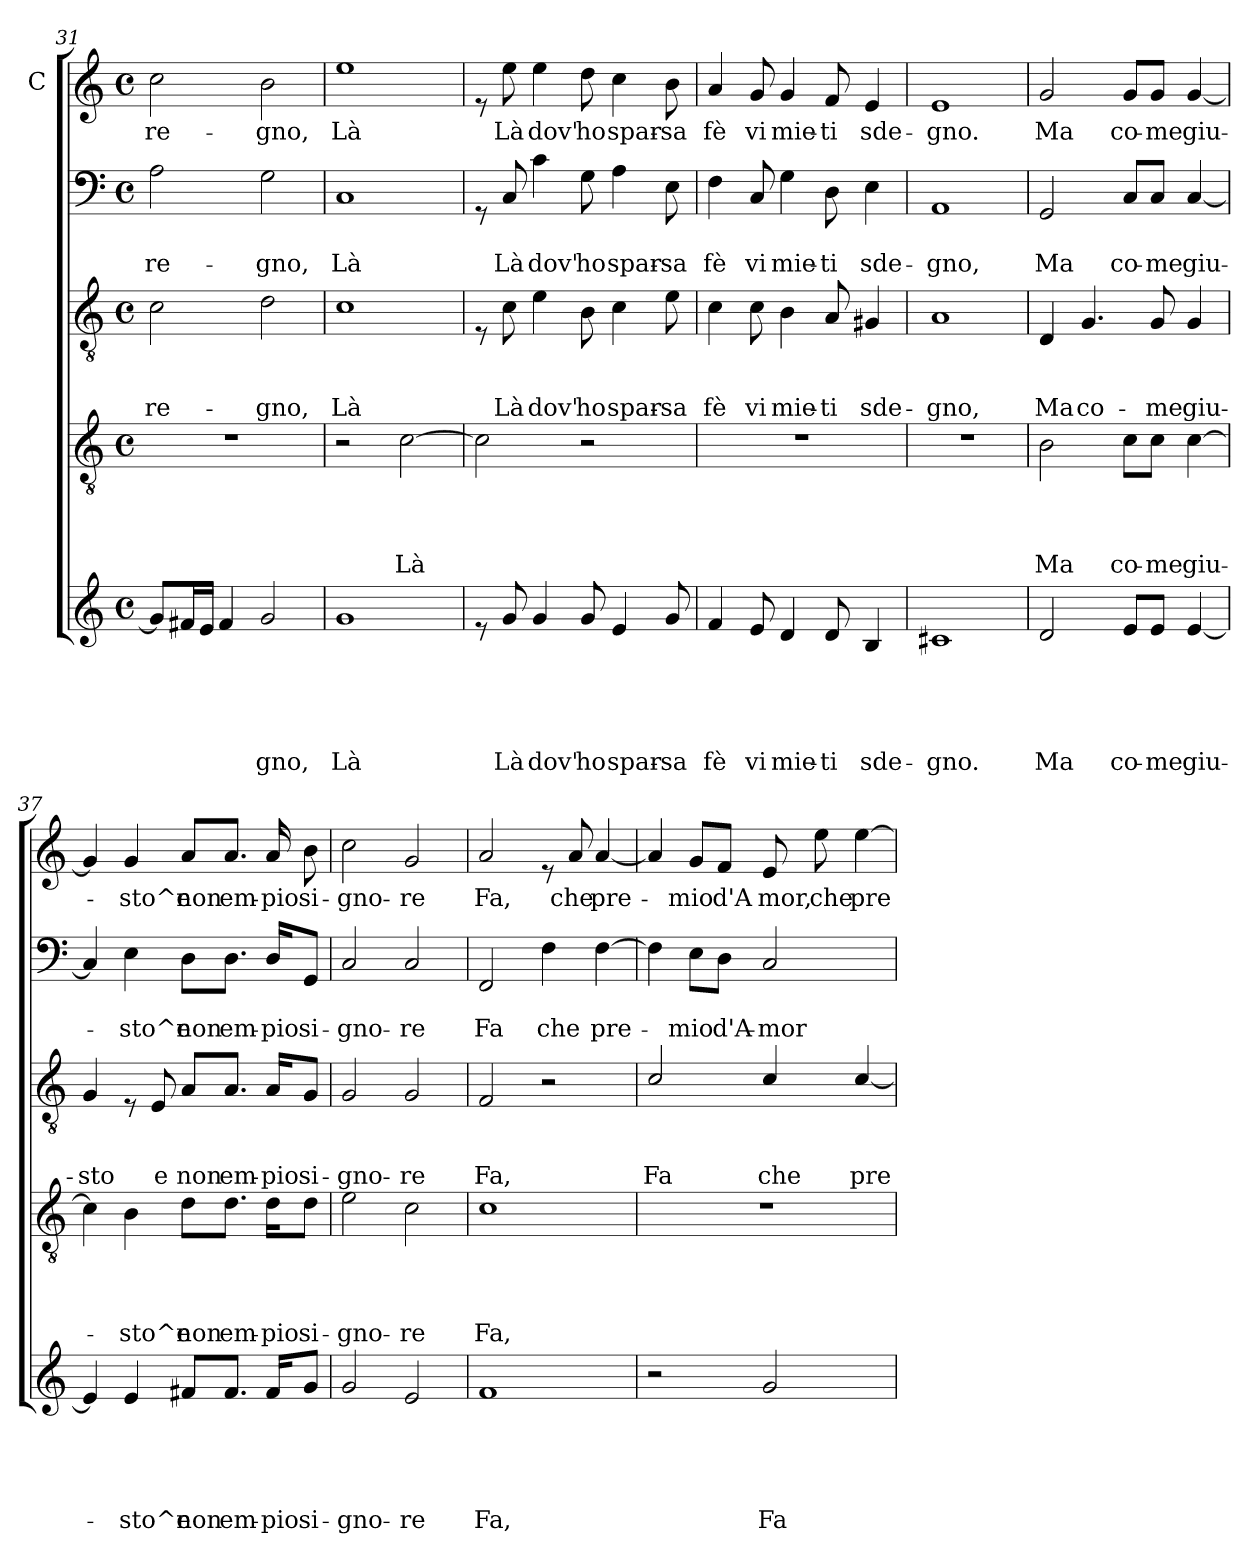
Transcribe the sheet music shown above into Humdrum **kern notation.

**kern	**text	**text	**text	**text	**text	**kern	**text	**text	**text	**text	**kern	**text	**text	**text	**kern	**text	**text	**kern	**text
*part5	*part5	*part5	*part5	*part5	*part5	*part4	*part4	*part4	*part4	*part4	*part3	*part3	*part3	*part3	*part2	*part2	*part2	*part1	*part1
*staff5	*staff5	*staff5	*staff5	*staff5	*staff5	*staff4	*staff4	*staff4	*staff4	*staff4	*staff3	*staff3	*staff3	*staff3	*staff2	*staff2	*staff2	*staff1	*staff1
*	*	*	*	*	*	*	*	*	*	*	*	*	*	*	*	*	*	*I"C	*
*clefG2	*	*	*	*	*	*clefGv2	*	*	*	*	*clefGv2	*	*	*	*clefF4	*	*	*clefG2	*
*k[]	*	*	*	*	*	*k[]	*	*	*	*	*k[]	*	*	*	*k[]	*	*	*k[]	*
*C:	*	*	*	*	*	*C:	*	*	*	*	*C:	*	*	*	*C:	*	*	*C:	*
*M4/4	*	*	*	*	*	*M4/4	*	*	*	*	*M4/4	*	*	*	*M4/4	*	*	*M4/4	*
*met(c)	*	*	*	*	*	*met(c)	*	*	*	*	*met(c)	*	*	*	*met(c)	*	*	*met(c)	*
=31	=31	=31	=31	=31	=31	=31	=31	=31	=31	=31	=31	=31	=31	=31	=31	=31	=31	=31	=31
!	!	!	!	!	!	!	!	!	!	!	!	!	!	!LO:LY:b	!	!	!LO:LY:b	!	!LO:LY:b
8g/L]	.	.	.	.	.	1r	.	.	.	.	2c\	.	.	re-	2A\	.	re-	2cc\	re-
16f#X/L	.	.	.	.	.	.	.	.	.	.	.	.	.	.	.	.	.	.	.
16e/JJ	.	.	.	.	.	.	.	.	.	.	.	.	.	.	.	.	.	.	.
4f#/	.	.	.	.	.	.	.	.	.	.	.	.	.	.	.	.	.	.	.
!	!	!	!	!	!LO:LY:b	!	!	!	!	!	!	!	!	!LO:LY:b	!	!	!LO:LY:b	!	!LO:LY:b
2g/	.	.	.	.	-gno,	.	.	.	.	.	2d\	.	.	-gno,	2G\	.	-gno,	2b\	-gno,
!!LO:PB:g=z
=32	=32	=32	=32	=32	=32	=32	=32	=32	=32	=32	=32	=32	=32	=32	=32	=32	=32	=32	=32
!	!	!	!	!	!LO:LY:b	!	!	!	!	!	!	!	!	!LO:LY:b	!	!	!LO:LY:b	!	!LO:LY:b
1g	.	.	.	.	Là	2r	.	.	.	.	1c	.	.	Là	1C	.	Là	1ee	Là
!	!	!	!	!	!	!	!	!	!	!LO:LY:b	!	!	!	!	!	!	!	!	!
.	.	.	.	.	.	[>2c\	.	.	.	Là	.	.	.	.	.	.	.	.	.
=33	=33	=33	=33	=33	=33	=33	=33	=33	=33	=33	=33	=33	=33	=33	=33	=33	=33	=33	=33
8re	.	.	.	.	.	2c\]	.	.	.	.	8rE	.	.	.	8rGG	.	.	8re	.
!	!	!	!	!	!LO:LY:b	!	!	!	!	!	!	!	!	!LO:LY:b	!	!	!LO:LY:b	!	!LO:LY:b
8g/	.	.	.	.	Là	.	.	.	.	.	8c\	.	.	Là	8C/	.	Là	8ee\	Là
!	!	!	!	!	!LO:LY:b	!	!	!	!	!	!	!	!	!LO:LY:b	!	!	!LO:LY:b	!	!LO:LY:b
4g/	.	.	.	.	dov'	.	.	.	.	.	4e\	.	.	dov'	4c\	.	dov'	4ee\	dov'
!	!	!	!	!	!LO:LY:b	!	!	!	!	!	!	!	!	!LO:LY:b	!	!	!LO:LY:b	!	!LO:LY:b
8g/	.	.	.	.	ho	2r	.	.	.	.	8B\	.	.	ho	8G\	.	ho	8dd\	ho
!	!	!	!	!	!LO:LY:b	!	!	!	!	!	!	!	!	!LO:LY:b	!	!	!LO:LY:b	!	!LO:LY:b
4e/	.	.	.	.	spar-	.	.	.	.	.	4c\	.	.	spar-	4A\	.	spar-	4cc\	spar-
!	!	!	!	!	!LO:LY:b	!	!	!	!	!	!	!	!	!LO:LY:b	!	!	!LO:LY:b	!	!LO:LY:b
8g/	.	.	.	.	-sa	.	.	.	.	.	8e\	.	.	-sa	8E\	.	-sa	8b\	-sa
=34	=34	=34	=34	=34	=34	=34	=34	=34	=34	=34	=34	=34	=34	=34	=34	=34	=34	=34	=34
!	!	!	!	!	!LO:LY:b	!	!	!	!	!	!	!	!	!LO:LY:b	!	!	!LO:LY:b	!	!LO:LY:b
4f/	.	.	.	.	fè	1r	.	.	.	.	4c\	.	.	fè	4F\	.	fè	4a/	fè
!	!	!	!	!	!LO:LY:b	!	!	!	!	!	!	!	!	!LO:LY:b	!	!	!LO:LY:b	!	!LO:LY:b
8e/	.	.	.	.	vi	.	.	.	.	.	8c\	.	.	vi	8C/	.	vi	8g/	vi
!	!	!	!	!	!LO:LY:b	!	!	!	!	!	!	!	!	!LO:LY:b	!	!	!LO:LY:b	!	!LO:LY:b
4d/	.	.	.	.	mie-	.	.	.	.	.	4B\	.	.	mie-	4G\	.	mie-	4g/	mie-
!	!	!	!	!	!LO:LY:b	!	!	!	!	!	!	!	!	!LO:LY:b	!	!	!LO:LY:b	!	!LO:LY:b
8d/	.	.	.	.	-ti	.	.	.	.	.	8A/	.	.	-ti	8D\	.	-ti	8f/	-ti
!	!	!	!	!	!LO:LY:b	!	!	!	!	!	!	!	!	!LO:LY:b	!	!	!LO:LY:b	!	!LO:LY:b
4B/	.	.	.	.	sde-	.	.	.	.	.	4G#X/	.	.	sde-	4E\	.	sde-	4e/	sde-
=35	=35	=35	=35	=35	=35	=35	=35	=35	=35	=35	=35	=35	=35	=35	=35	=35	=35	=35	=35
!	!	!	!	!	!LO:LY:b	!	!	!	!	!	!	!	!	!LO:LY:b	!	!	!LO:LY:b	!	!LO:LY:b
1c#X	.	.	.	.	-gno.	1r	.	.	.	.	1A	.	.	-gno,	1AA	.	-gno,	1e	-gno.
=36	=36	=36	=36	=36	=36	=36	=36	=36	=36	=36	=36	=36	=36	=36	=36	=36	=36	=36	=36
!	!	!	!	!	!LO:LY:b	!	!	!	!	!LO:LY:b	!	!	!	!LO:LY:b	!	!	!LO:LY:b	!	!LO:LY:b
2d/	.	.	.	.	Ma	2B\	.	.	.	Ma	4D/	.	.	Ma	2GG/	.	Ma	2g/	Ma
!	!	!	!	!	!	!	!	!	!	!	!	!	!	!LO:LY:b	!	!	!	!	!
.	.	.	.	.	.	.	.	.	.	.	4.G/	.	.	co-	.	.	.	.	.
!	!	!	!	!	!LO:LY:b	!	!	!	!	!LO:LY:b	!	!	!	!	!	!	!LO:LY:b	!	!LO:LY:b
8e/L	.	.	.	.	co-	8c\L	.	.	.	co-	.	.	.	.	8C/L	.	co-	8g/L	co-
!	!	!	!	!	!LO:LY:b	!	!	!	!	!LO:LY:b	!	!	!	!LO:LY:b	!	!	!LO:LY:b	!	!LO:LY:b
8e/J	.	.	.	.	-me	8c\J	.	.	.	-me	8G/	.	.	-me	8C/J	.	-me	8g/J	-me
!	!	!	!	!	!LO:LY:b	!	!	!	!	!LO:LY:b	!	!	!	!LO:LY:b	!	!	!LO:LY:b	!	!LO:LY:b
[<4e/	.	.	.	.	giu-	[>4c\	.	.	.	giu-	4G/	.	.	giu-	[<4C/	.	giu-	[<4g/	giu-
!!LO:LB:g=z
=37	=37	=37	=37	=37	=37	=37	=37	=37	=37	=37	=37	=37	=37	=37	=37	=37	=37	=37	=37
!	!	!	!	!	!	!	!	!	!	!	!	!	!	!LO:LY:b	!	!	!	!	!
4e/]	.	.	.	.	.	4c\]	.	.	.	.	4G/	.	.	-sto	4C/]	.	.	4g/]	.
!	!	!	!	!	!LO:LY:b	!	!	!	!	!LO:LY:b	!	!	!	!	!	!	!LO:LY:b	!	!LO:LY:b
4e/	.	.	.	.	-sto^e	4B\	.	.	.	-sto^e	8rE	.	.	.	4E\	.	-sto^e	4g/	-sto^e
!	!	!	!	!	!	!	!	!	!	!	!	!	!	!LO:LY:b	!	!	!	!	!
.	.	.	.	.	.	.	.	.	.	.	8E/	.	.	e	.	.	.	.	.
!	!	!	!	!	!LO:LY:b	!	!	!	!	!LO:LY:b	!	!	!	!LO:LY:b	!	!	!LO:LY:b	!	!LO:LY:b
8f#X/L	.	.	.	.	non	8d\L	.	.	.	non	8A/L	.	.	non	8D\L	.	non	8a/L	non
!	!	!	!	!	!LO:LY:b	!	!	!	!	!LO:LY:b	!	!	!	!LO:LY:b	!	!	!LO:LY:b	!	!LO:LY:b
8.f#/J	.	.	.	.	em-	8.d\J	.	.	.	em-	8.A/J	.	.	em-	8.D\J	.	em-	8.a/J	em-
!	!	!	!	!	!LO:LY:b	!	!	!	!	!LO:LY:b	!	!	!	!LO:LY:b	!	!	!LO:LY:b	!	!LO:LY:b
16f#/KL	.	.	.	.	-pio	16d\KL	.	.	.	-pio	16A/KL	.	.	-pio	16D/KL	.	-pio	16a/	-pio
!	!	!	!	!	!LO:LY:b	!	!	!	!	!LO:LY:b	!	!	!	!LO:LY:b	!	!	!LO:LY:b	!	!LO:LY:b
8g/J	.	.	.	.	si-	8d\J	.	.	.	si-	8G/J	.	.	si-	8GG/J	.	si-	8b\	si-
=38	=38	=38	=38	=38	=38	=38	=38	=38	=38	=38	=38	=38	=38	=38	=38	=38	=38	=38	=38
!	!	!	!	!	!LO:LY:b	!	!	!	!	!LO:LY:b	!	!	!	!LO:LY:b	!	!	!LO:LY:b	!	!LO:LY:b
2g/	.	.	.	.	-gno-	2e\	.	.	.	-gno-	2G/	.	.	-gno-	2C/	.	-gno-	2cc\	-gno-
!	!	!	!	!	!LO:LY:b	!	!	!	!	!LO:LY:b	!	!	!	!LO:LY:b	!	!	!LO:LY:b	!	!LO:LY:b
2e/	.	.	.	.	-re	2c\	.	.	.	-re	2G/	.	.	-re	2C/	.	-re	2g/	-re
=39	=39	=39	=39	=39	=39	=39	=39	=39	=39	=39	=39	=39	=39	=39	=39	=39	=39	=39	=39
!	!	!	!	!	!LO:LY:b	!	!	!	!	!LO:LY:b	!	!	!	!LO:LY:b	!	!	!LO:LY:b	!	!LO:LY:b
1f	.	.	.	.	Fa,	1c	.	.	.	Fa,	2F/	.	.	Fa,	2FF/	.	Fa	2a/	Fa,
!	!	!	!	!	!	!	!	!	!	!	!	!	!	!	!	!	!LO:LY:b	!	!
.	.	.	.	.	.	.	.	.	.	.	2r	.	.	.	4F\	.	che	8re	.
!	!	!	!	!	!	!	!	!	!	!	!	!	!	!	!	!	!	!	!LO:LY:b
.	.	.	.	.	.	.	.	.	.	.	.	.	.	.	.	.	.	8a/	che
!	!	!	!	!	!	!	!	!	!	!	!	!	!	!	!	!	!LO:LY:b	!	!LO:LY:b
.	.	.	.	.	.	.	.	.	.	.	.	.	.	.	[>4F\	.	pre-	[<4a/	pre-
=40	=40	=40	=40	=40	=40	=40	=40	=40	=40	=40	=40	=40	=40	=40	=40	=40	=40	=40	=40
!	!	!	!	!	!	!	!	!	!	!	!	!	!	!LO:LY:b	!	!	!	!	!
2r	.	.	.	.	.	1r	.	.	.	.	2c/	.	.	Fa	4F\]	.	.	4a/]	.
!	!	!	!	!	!	!	!	!	!	!	!	!	!	!	!	!	!LO:LY:b	!	!LO:LY:b
.	.	.	.	.	.	.	.	.	.	.	.	.	.	.	8E\L	.	-mio	8g/L	-mio
!	!	!	!	!	!	!	!	!	!	!	!	!	!	!	!	!	!LO:LY:b	!	!LO:LY:b
.	.	.	.	.	.	.	.	.	.	.	.	.	.	.	8D\J	.	d'A-	8f/J	d'A
!	!	!	!	!	!LO:LY:b	!	!	!	!	!	!	!	!	!LO:LY:b	!	!	!LO:LY:b	!	!LO:LY:b
2g/	.	.	.	.	Fa	.	.	.	.	.	4c/	.	.	che	2C/	.	-mor	8e/	mor,
!	!	!	!	!	!	!	!	!	!	!	!	!	!	!	!	!	!	!	!LO:LY:b
.	.	.	.	.	.	.	.	.	.	.	.	.	.	.	.	.	.	8ee\	che
!	!	!	!	!	!	!	!	!	!	!	!	!	!	!LO:LY:b	!	!	!	!	!LO:LY:b
.	.	.	.	.	.	.	.	.	.	.	[<4c/	.	.	pre-	.	.	.	[>4ee\	pre-
=	=	=	=	=	=	=	=	=	=	=	=	=	=	=	=	=	=	=	=
*-	*-	*-	*-	*-	*-	*-	*-	*-	*-	*-	*-	*-	*-	*-	*-	*-	*-	*-	*-
